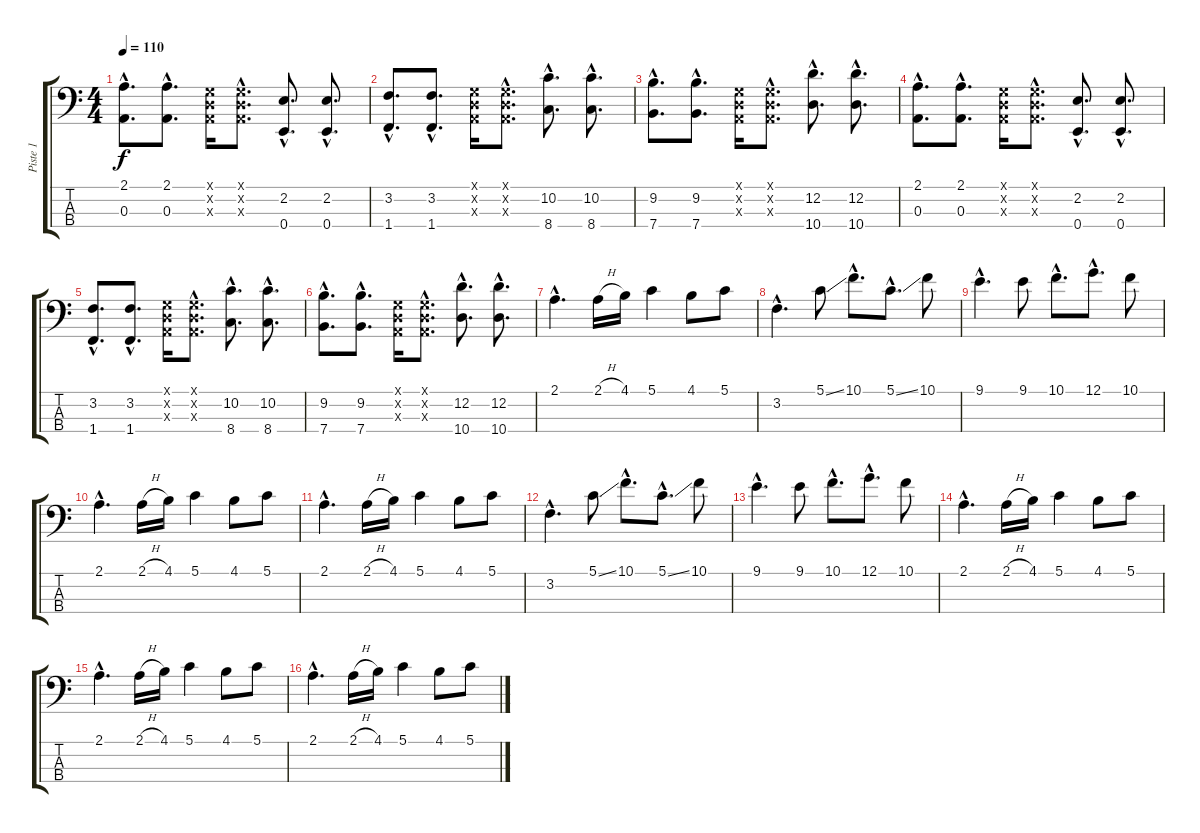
\track ("Piste 1" "Piste 1") {instrument electricbasspick}
\staff {score tabs}
\tuning (G2 D2 A1 E1) {hide}
\ts (4 4)
\tempo 110
\clef f4
\ks c
(2.1{hac} 0.3{hac}).8{d dy f} (2.1{hac} 0.3{hac}).8{d} (0.1{x} 0.2{x} 0.3{x}).16 (0.1{hac x} 0.2{hac x} 0.3{hac x}).8{d} (2.2{hac} 0.4{hac}).8{d} (2.2{hac} 0.4{hac}).8{d} |
(3.2{hac} 1.4{hac}).8{d} (3.2{hac} 1.4{hac}).8{d} (0.1{x} 0.2{x} 0.3{x}).16 (0.1{hac x} 0.2{hac x} 0.3{hac x}).8{d} (10.2{hac} 8.4{hac}).8{d} (10.2{hac} 8.4{hac}).8{d} |
(9.2{hac} 7.4{hac}).8{d} (9.2{hac} 7.4{hac}).8{d} (0.1{x} 0.2{x} 0.3{x}).16 (0.1{hac x} 0.2{hac x} 0.3{hac x}).8{d} (12.2{hac} 10.4{hac}).8{d} (12.2{hac} 10.4{hac}).8{d} |
(2.1{hac} 0.3{hac}).8{d} (2.1{hac} 0.3{hac}).8{d} (0.1{x} 0.2{x} 0.3{x}).16 (0.1{hac x} 0.2{hac x} 0.3{hac x}).8{d} (2.2{hac} 0.4{hac}).8{d} (2.2{hac} 0.4{hac}).8{d} |
(3.2{hac} 1.4{hac}).8{d} (3.2{hac} 1.4{hac}).8{d} (0.1{x} 0.2{x} 0.3{x}).16 (0.1{hac x} 0.2{hac x} 0.3{hac x}).8{d} (10.2{hac} 8.4{hac}).8{d} (10.2{hac} 8.4{hac}).8{d} |
(9.2{hac} 7.4{hac}).8{d} (9.2{hac} 7.4{hac}).8{d} (0.1{x} 0.2{x} 0.3{x}).16 (0.1{hac x} 0.2{hac x} 0.3{hac x}).8{d} (12.2{hac} 10.4{hac}).8{d} (12.2{hac} 10.4{hac}).8{d} |
2.1{hac}.4{d} 2.1{h}.16 4.1.16 5.1.4 4.1.8 5.1.8 |
3.2{hac}.4{d} 5.1{ss}.8 10.1{hac}.8{d} 5.1{ss hac}.8{d} 10.1.8 |
9.1{hac}.4{d} 9.1.8 10.1{hac}.8{d} 12.1{hac}.8{d} 10.1.8 |
2.1{hac}.4{d} 2.1{h}.16 4.1.16 5.1.4 4.1.8 5.1.8 |
2.1{hac}.4{d} 2.1{h}.16 4.1.16 5.1.4 4.1.8 5.1.8 |
3.2{hac}.4{d} 5.1{ss}.8 10.1{hac}.8{d} 5.1{ss hac}.8{d} 10.1.8 |
9.1{hac}.4{d} 9.1.8 10.1{hac}.8{d} 12.1{hac}.8{d} 10.1.8 |
2.1{hac}.4{d} 2.1{h}.16 4.1.16 5.1.4 4.1.8 5.1.8 |
2.1{hac}.4{d} 2.1{h}.16 4.1.16 5.1.4 4.1.8 5.1.8 |
2.1{hac}.4{d} 2.1{h}.16 4.1.16 5.1.4 4.1.8 5.1.8
